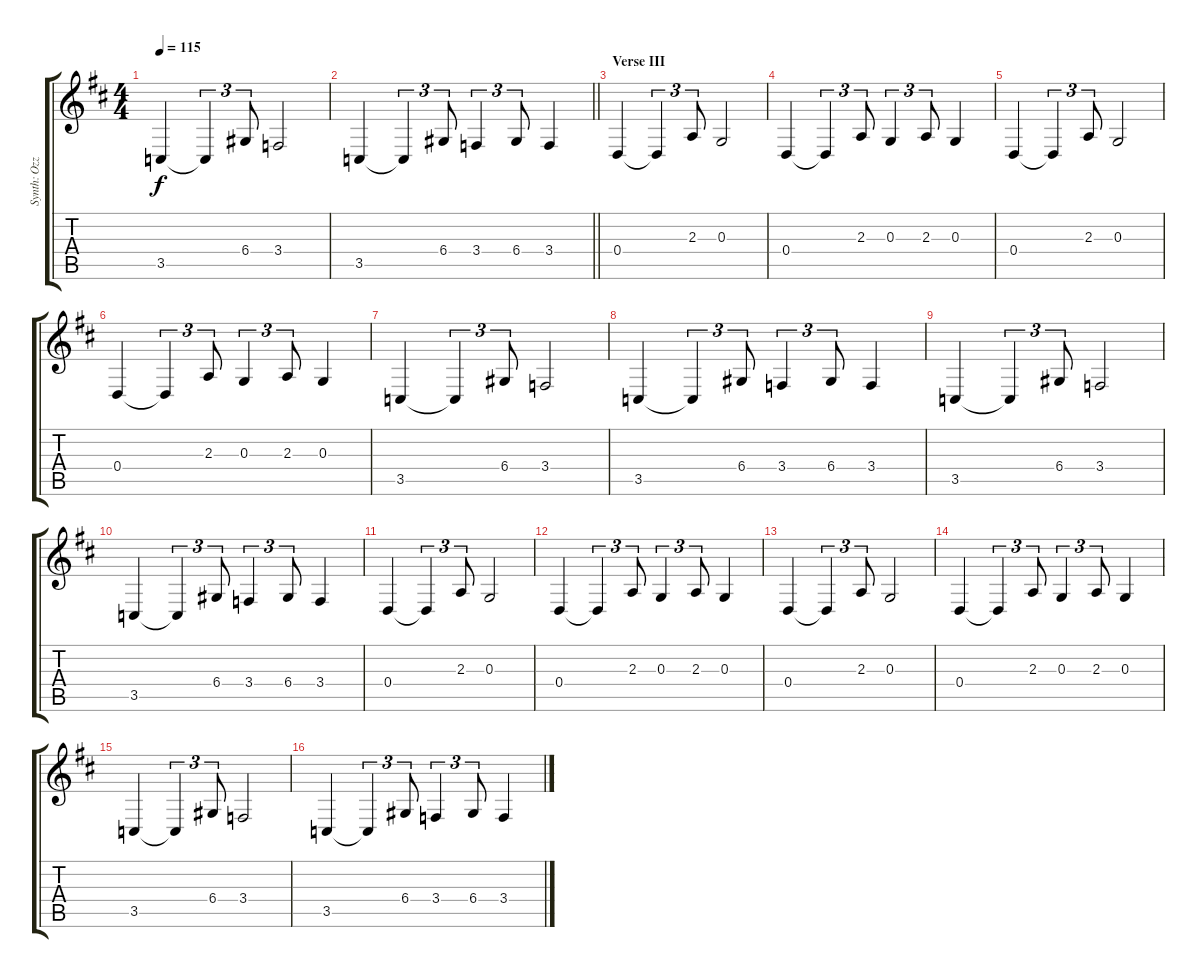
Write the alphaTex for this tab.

\track ("Synth: Ozzy" "Synth: Ozz") {instrument pad3polysynth}
\staff {score tabs}
\tuning (E4 B3 G3 D3 A2 E2) {hide}
\ts (4 4)
\tempo 115
\clef g2
\ks d
3.5.4{dy f} 3.5{t}.4{tu (3 2)} 6.4.8{tu (3 2)} 3.4.2 |
\barLineRight lightlight
3.5.4 3.5{t}.4{tu (3 2)} 6.4.8{tu (3 2)} 3.4.4{tu (3 2)} 6.4.8{tu (3 2)} 3.4.4 |
\section ("" "Verse III")
0.4.4 0.4{t}.4{tu (3 2)} 2.3.8{tu (3 2)} 0.3.2 |
0.4.4 0.4{t}.4{tu (3 2)} 2.3.8{tu (3 2)} 0.3.4{tu (3 2)} 2.3.8{tu (3 2)} 0.3.4 |
0.4.4 0.4{t}.4{tu (3 2)} 2.3.8{tu (3 2)} 0.3.2 |
0.4.4 0.4{t}.4{tu (3 2)} 2.3.8{tu (3 2)} 0.3.4{tu (3 2)} 2.3.8{tu (3 2)} 0.3.4 |
3.5.4 3.5{t}.4{tu (3 2)} 6.4.8{tu (3 2)} 3.4.2 |
3.5.4 3.5{t}.4{tu (3 2)} 6.4.8{tu (3 2)} 3.4.4{tu (3 2)} 6.4.8{tu (3 2)} 3.4.4 |
3.5.4 3.5{t}.4{tu (3 2)} 6.4.8{tu (3 2)} 3.4.2 |
3.5.4 3.5{t}.4{tu (3 2)} 6.4.8{tu (3 2)} 3.4.4{tu (3 2)} 6.4.8{tu (3 2)} 3.4.4 |
0.4.4 0.4{t}.4{tu (3 2)} 2.3.8{tu (3 2)} 0.3.2 |
0.4.4 0.4{t}.4{tu (3 2)} 2.3.8{tu (3 2)} 0.3.4{tu (3 2)} 2.3.8{tu (3 2)} 0.3.4 |
0.4.4 0.4{t}.4{tu (3 2)} 2.3.8{tu (3 2)} 0.3.2 |
0.4.4 0.4{t}.4{tu (3 2)} 2.3.8{tu (3 2)} 0.3.4{tu (3 2)} 2.3.8{tu (3 2)} 0.3.4 |
3.5.4 3.5{t}.4{tu (3 2)} 6.4.8{tu (3 2)} 3.4.2 |
3.5.4 3.5{t}.4{tu (3 2)} 6.4.8{tu (3 2)} 3.4.4{tu (3 2)} 6.4.8{tu (3 2)} 3.4.4
